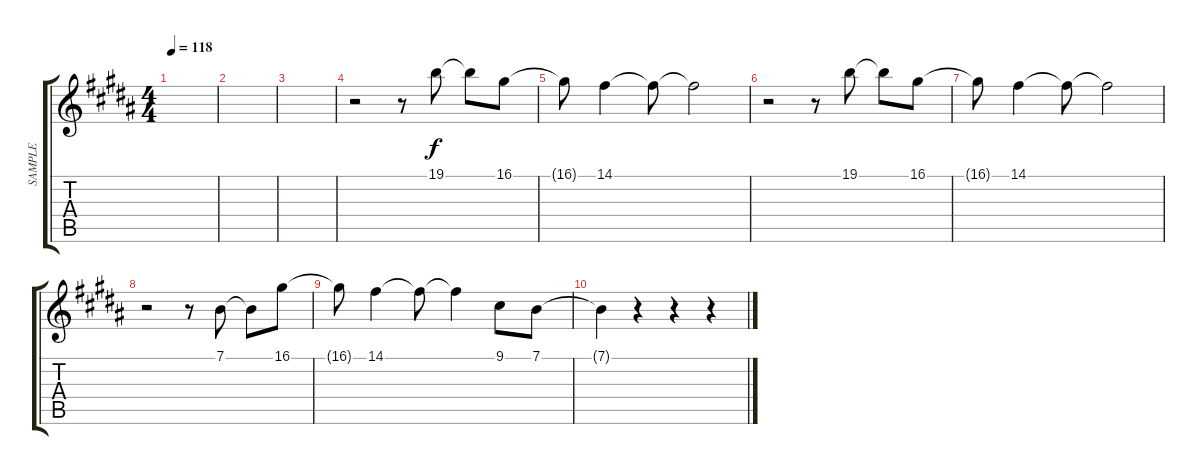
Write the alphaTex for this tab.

\track ("SAMPLE" "SAMPLE") {instrument stringensemble2}
\staff {score tabs}
\tuning (E4 B3 G3 D3 A2 E2) {hide}
\ts (4 4)
\tempo 118
\clef g2
\ks b
|
|
|
r.2{volume 12 instrument choiraahs} r.8 19.1.8 19.1{t}.8 16.1.8 |
16.1{t}.8 14.1.4 14.1{t}.8 14.1{t}.2 |
r.2{volume 12 instrument choiraahs} r.8 19.1.8 19.1{t}.8 16.1.8 |
16.1{t}.8 14.1.4 14.1{t}.8 14.1{t}.2 |
r.2{volume 12 instrument choiraahs} r.8 7.1.8 7.1{t}.8 16.1.8 |
16.1{t}.8 14.1.4 14.1{t}.8 14.1{t}.4 9.1.8 7.1.8 |
7.1{t}.4 r.4 r.4 r.4
